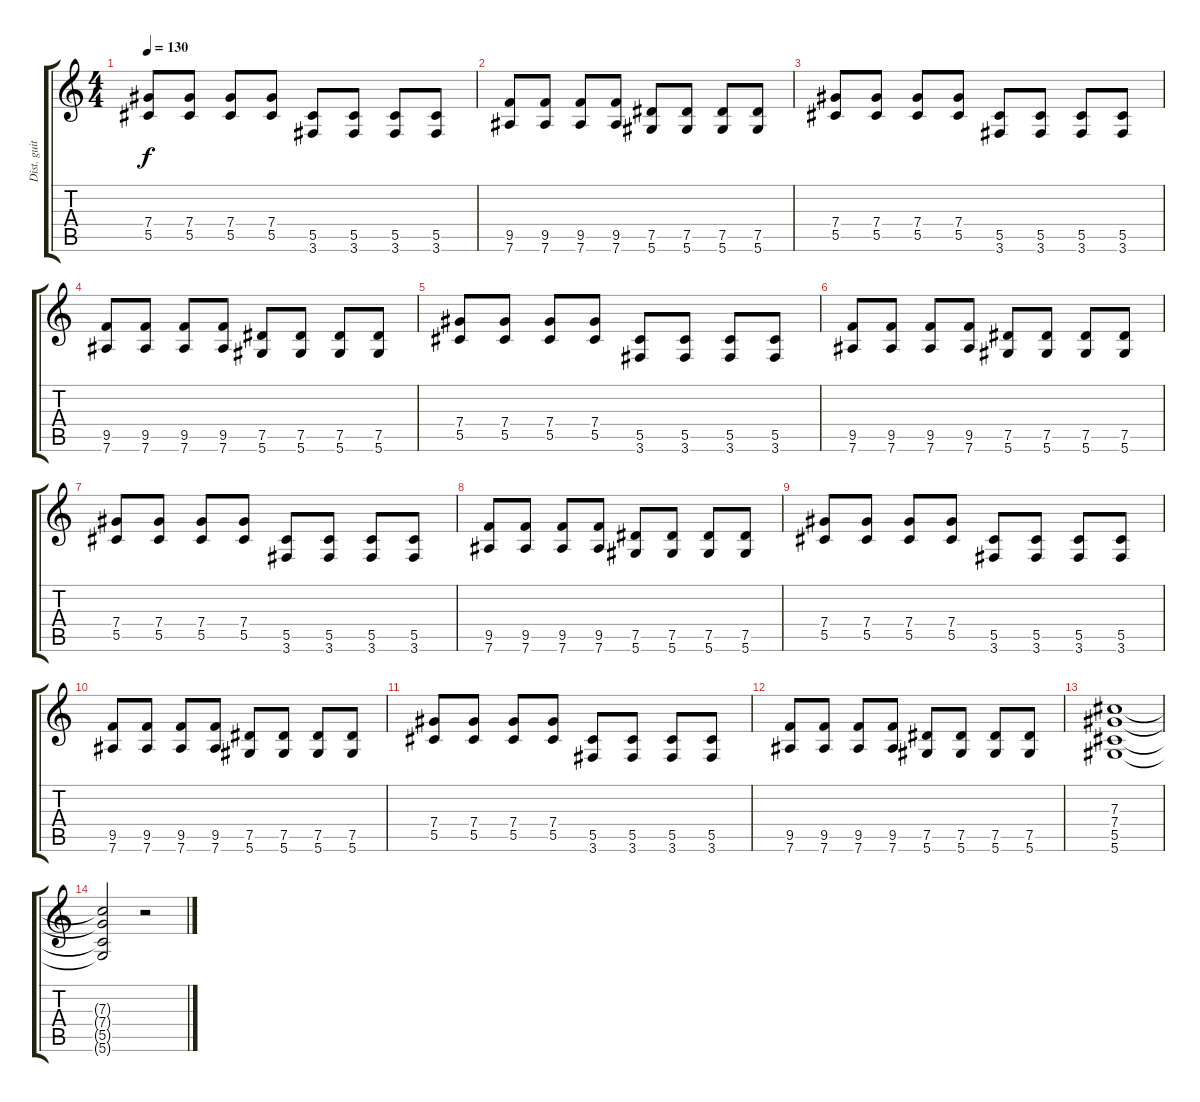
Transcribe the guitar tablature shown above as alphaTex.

\track ("Dist. guitar" "Dist. guit") {instrument overdrivenguitar}
\staff {score tabs}
\tuning (Eb4 Bb3 Gb3 Db3 Ab2 Eb2) {hide}
\ts (4 4)
\tempo 130
\clef g2
\ks c
(7.4 5.5).8{dy f} (7.4 5.5).8 (7.4 5.5).8 (7.4 5.5).8 (5.5 3.6).8 (5.5 3.6).8 (5.5 3.6).8 (5.5 3.6).8 |
(9.5 7.6).8 (9.5 7.6).8 (9.5 7.6).8 (9.5 7.6).8 (7.5 5.6).8 (7.5 5.6).8 (7.5 5.6).8 (7.5 5.6).8 |
(7.4 5.5).8 (7.4 5.5).8 (7.4 5.5).8 (7.4 5.5).8 (5.5 3.6).8 (5.5 3.6).8 (5.5 3.6).8 (5.5 3.6).8 |
(9.5 7.6).8 (9.5 7.6).8 (9.5 7.6).8 (9.5 7.6).8 (7.5 5.6).8 (7.5 5.6).8 (7.5 5.6).8 (7.5 5.6).8 |
(7.4 5.5).8 (7.4 5.5).8 (7.4 5.5).8 (7.4 5.5).8 (5.5 3.6).8 (5.5 3.6).8 (5.5 3.6).8 (5.5 3.6).8 |
(9.5 7.6).8 (9.5 7.6).8 (9.5 7.6).8 (9.5 7.6).8 (7.5 5.6).8 (7.5 5.6).8 (7.5 5.6).8 (7.5 5.6).8 |
(7.4 5.5).8 (7.4 5.5).8 (7.4 5.5).8 (7.4 5.5).8 (5.5 3.6).8 (5.5 3.6).8 (5.5 3.6).8 (5.5 3.6).8 |
(9.5 7.6).8 (9.5 7.6).8 (9.5 7.6).8 (9.5 7.6).8 (7.5 5.6).8 (7.5 5.6).8 (7.5 5.6).8 (7.5 5.6).8 |
(7.4 5.5).8 (7.4 5.5).8 (7.4 5.5).8 (7.4 5.5).8 (5.5 3.6).8 (5.5 3.6).8 (5.5 3.6).8 (5.5 3.6).8 |
(9.5 7.6).8 (9.5 7.6).8 (9.5 7.6).8 (9.5 7.6).8 (7.5 5.6).8 (7.5 5.6).8 (7.5 5.6).8 (7.5 5.6).8 |
(7.4 5.5).8 (7.4 5.5).8 (7.4 5.5).8 (7.4 5.5).8 (5.5 3.6).8 (5.5 3.6).8 (5.5 3.6).8 (5.5 3.6).8 |
(9.5 7.6).8 (9.5 7.6).8 (9.5 7.6).8 (9.5 7.6).8 (7.5 5.6).8 (7.5 5.6).8 (7.5 5.6).8 (7.5 5.6).8 |
(7.3 7.4 5.5 5.6).1 |
(7.3{t} 7.4{t} 5.5{t} 5.6{t}).2 r.2
